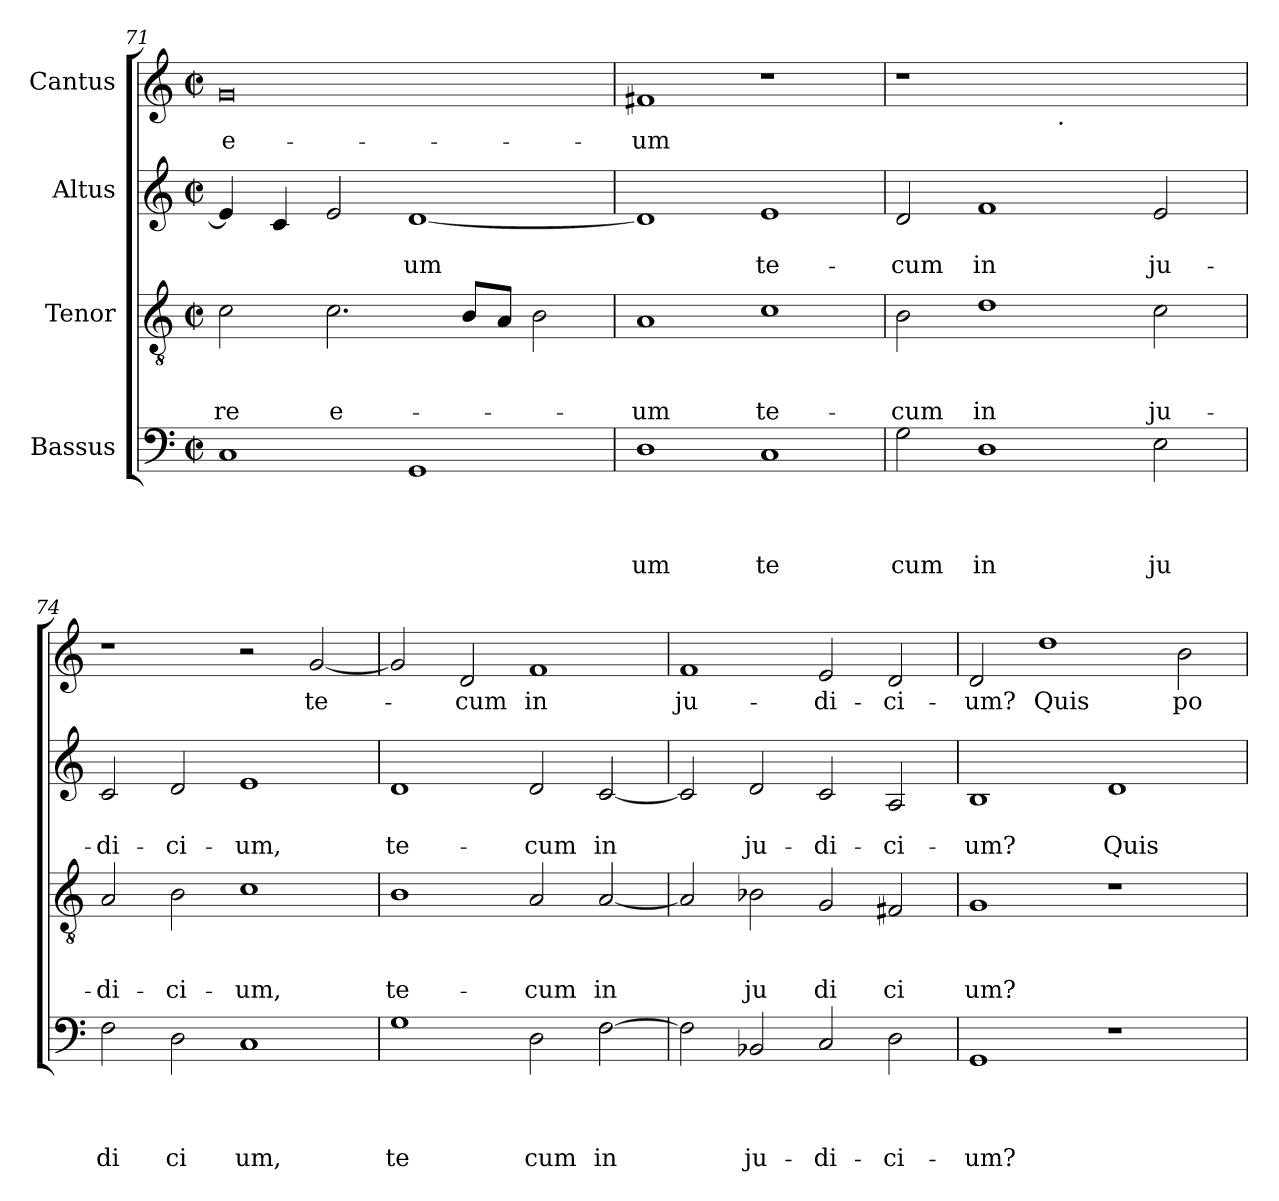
**kern	**text	**text	**text	**text	**kern	**text	**text	**text	**kern	**text	**text	**kern	**text
*part4	*part4	*part4	*part4	*part4	*part3	*part3	*part3	*part3	*part2	*part2	*part2	*part1	*part1
*staff4	*staff4	*staff4	*staff4	*staff4	*staff3	*staff3	*staff3	*staff3	*staff2	*staff2	*staff2	*staff1	*staff1
*I"Bassus	*	*	*	*	*I"Tenor	*	*	*	*I"Altus	*	*	*I"Cantus	*
*clefF4	*	*	*	*	*clefGv2	*	*	*	*clefG2	*	*	*clefG2	*
*k[]	*	*	*	*	*k[]	*	*	*	*k[]	*	*	*k[]	*
*C:	*	*	*	*	*C:	*	*	*	*C:	*	*	*C:	*
*M2/2	*	*	*	*	*M2/2	*	*	*	*M2/2	*	*	*M2/2	*
*met(c|)	*	*	*	*	*met(c|)	*	*	*	*met(c|)	*	*	*met(c|)	*
=71	=71	=71	=71	=71	=71	=71	=71	=71	=71	=71	=71	=71	=71
!	!	!	!	!	!	!	!	!LO:LY:b	!	!	!	!	!LO:LY:b
1C	.	.	.	.	2c\	.	.	-re	4e/]	.	.	0g	e-
.	.	.	.	.	.	.	.	.	4c/	.	.	.	.
!	!	!	!	!	!	!	!	!LO:LY:b	!	!	!	!	!
.	.	.	.	.	2.c\	.	.	e-	2e/	.	.	.	.
!	!	!	!	!	!	!	!	!	!	!	!LO:LY:b	!	!
1GG	.	.	.	.	.	.	.	.	[<1d	.	-um	.	.
.	.	.	.	.	8B/L	.	.	.	.	.	.	.	.
.	.	.	.	.	8A/J	.	.	.	.	.	.	.	.
.	.	.	.	.	2B\	.	.	.	.	.	.	.	.
=72	=72	=72	=72	=72	=72	=72	=72	=72	=72	=72	=72	=72	=72
!	!	!	!	!LO:LY:b	!	!	!	!LO:LY:b	!	!	!	!	!LO:LY:b
1D	.	.	.	um	1A	.	.	-um	1d]	.	.	1f#X	-um
!	!	!	!	!LO:LY:b	!	!	!	!LO:LY:b	!	!	!LO:LY:b	!	!
1C	.	.	.	te	1c	.	.	te-	1e	.	te-	1r	.
=73	=73	=73	=73	=73	=73	=73	=73	=73	=73	=73	=73	=73	=73
!	!	!	!	!LO:LY:b	!	!	!	!LO:LY:b	!	!	!LO:LY:b	!	!
*	*	*	*	*	*	*	*	*	*	*	*	*^	*
2G\	.	.	.	cum	2B\	.	.	-cum	2d/	.	-cum	1r	2ryy	.
!	!	!	!	!LO:LY:b	!	!	!	!LO:LY:b	!	!	!LO:LY:b	!	!	!
1D	.	.	.	in	1d	.	.	in	1f	.	in	.	4...ryy	.
!	!	!	!	!	!	!	!	!	!	!	!	!	!LO:TX:b:t=.	!
.	.	.	.	.	.	.	.	.	.	.	.	.	1ryy	.
.	.	.	.	.	.	.	.	.	.	.	.	1ryy	.	.
!	!	!	!	!LO:LY:b	!	!	!	!LO:LY:b	!	!	!LO:LY:b	!	!	!
2E\	.	.	.	ju	2c\	.	.	ju-	2e/	.	ju-	.	.	.
.	.	.	.	.	.	.	.	.	.	.	.	.	32ryy	.
=74	=74	=74	=74	=74	=74	=74	=74	=74	=74	=74	=74	=74	=74	=74
!	!	!	!	!LO:LY:b	!	!	!	!LO:LY:b	!	!	!LO:LY:b	!	!	!
*	*	*	*	*	*	*	*	*	*	*	*	*v	*v	*
2F\	.	.	.	di	2A/	.	.	-di-	2c/	.	-di-	1r	.
!	!	!	!	!LO:LY:b	!	!	!	!LO:LY:b	!	!	!LO:LY:b	!	!
2D\	.	.	.	ci	2B\	.	.	-ci-	2d/	.	-ci-	.	.
!	!	!	!	!LO:LY:b	!	!	!	!LO:LY:b	!	!	!LO:LY:b	!	!
1C	.	.	.	um,	1c	.	.	-um,	1e	.	-um,	2r	.
!	!	!	!	!	!	!	!	!	!	!	!	!	!LO:LY:b
.	.	.	.	.	.	.	.	.	.	.	.	[<2g/	te-
=75	=75	=75	=75	=75	=75	=75	=75	=75	=75	=75	=75	=75	=75
!	!	!	!	!LO:LY:b	!	!	!	!LO:LY:b	!	!	!LO:LY:b	!	!
1G	.	.	.	te	1B	.	.	te-	1d	.	te-	2g/]	.
!	!	!	!	!	!	!	!	!	!	!	!	!	!LO:LY:b
.	.	.	.	.	.	.	.	.	.	.	.	2d/	-cum
!	!	!	!	!LO:LY:b	!	!	!	!LO:LY:b	!	!	!LO:LY:b	!	!LO:LY:b
2D\	.	.	.	cum	2A/	.	.	-cum	2d/	.	-cum	1f	in
!	!	!	!	!LO:LY:b	!	!	!	!LO:LY:b	!	!	!LO:LY:b	!	!
[>2F\	.	.	.	in	[>2A/	.	.	in	[>2c/	.	in	.	.
!!LO:PB:g=z
=76	=76	=76	=76	=76	=76	=76	=76	=76	=76	=76	=76	=76	=76
!	!	!	!	!	!	!	!	!	!	!	!	!	!LO:LY:b
2F\]	.	.	.	.	2A/]	.	.	.	2c/]	.	.	1f	ju-
!	!	!	!	!LO:LY:b	!	!	!	!LO:LY:b	!	!	!LO:LY:b	!	!
2BB-X/	.	.	.	ju-	2B-X\	.	.	ju	2d/	.	ju-	.	.
!	!	!	!	!LO:LY:b	!	!	!	!LO:LY:b	!	!	!LO:LY:b	!	!LO:LY:b
2C/	.	.	.	-di-	2G/	.	.	di	2c/	.	-di-	2e/	-di-
!	!	!	!	!LO:LY:b	!	!	!	!LO:LY:b	!	!	!LO:LY:b	!	!LO:LY:b
2D\	.	.	.	-ci-	2F#X/	.	.	ci	2A/	.	-ci-	2d/	-ci-
=77	=77	=77	=77	=77	=77	=77	=77	=77	=77	=77	=77	=77	=77
!	!	!	!	!LO:LY:b	!	!	!	!LO:LY:b	!	!	!LO:LY:b	!	!LO:LY:b
1GG	.	.	.	-um?	1G	.	.	um?	1B	.	-um?	2d/	-um?
!	!	!	!	!	!	!	!	!	!	!	!	!	!LO:LY:b
.	.	.	.	.	.	.	.	.	.	.	.	1dd	Quis
!	!	!	!	!	!	!	!	!	!	!	!LO:LY:b	!	!
1r	.	.	.	.	1r	.	.	.	1d	.	Quis	.	.
!	!	!	!	!	!	!	!	!	!	!	!	!	!LO:LY:b
.	.	.	.	.	.	.	.	.	.	.	.	2b\	po-
=	=	=	=	=	=	=	=	=	=	=	=	=	=
*-	*-	*-	*-	*-	*-	*-	*-	*-	*-	*-	*-	*-	*-
